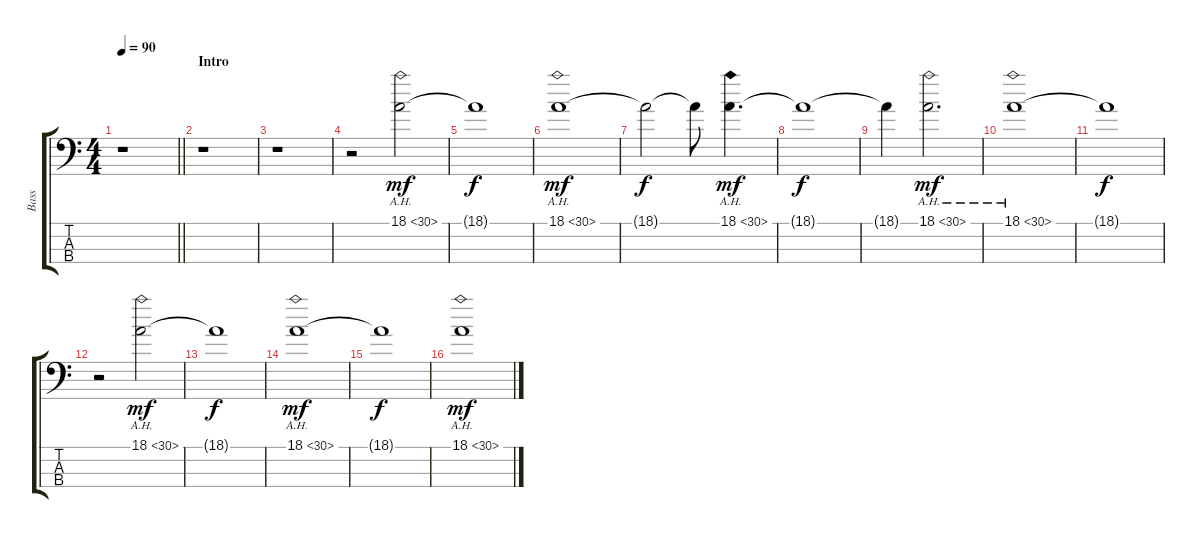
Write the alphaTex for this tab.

\track ("Bass" "Bass") {instrument electricbasspick}
\staff {score tabs}
\tuning (Eb2 Bb1 F1 C1) {hide}
\ts (4 4)
\tempo 90
\clef f4
\barLineRight lightlight
\ks c
r.1{dy mf instrument electricbasspick} |
\section ("" "Intro")
r.1 |
r.1 |
r.2 18.1{ah 12}.2 |
18.1{t}.1{dy f} |
18.1{ah 12}.1{dy mf} |
18.1{t}.2{dy f} 18.1{t}.8 18.1{ah 12}.4{d dy mf} |
18.1{t}.1{dy f} |
18.1{t}.4 18.1{ah 12}.2{d dy mf} |
18.1{ah 12}.1 |
18.1{t}.1{dy f} |
r.2 18.1{ah 12}.2{dy mf} |
18.1{t}.1{dy f} |
18.1{ah 12}.1{dy mf} |
18.1{t}.1{dy f} |
18.1{ah 12}.1{dy mf}
